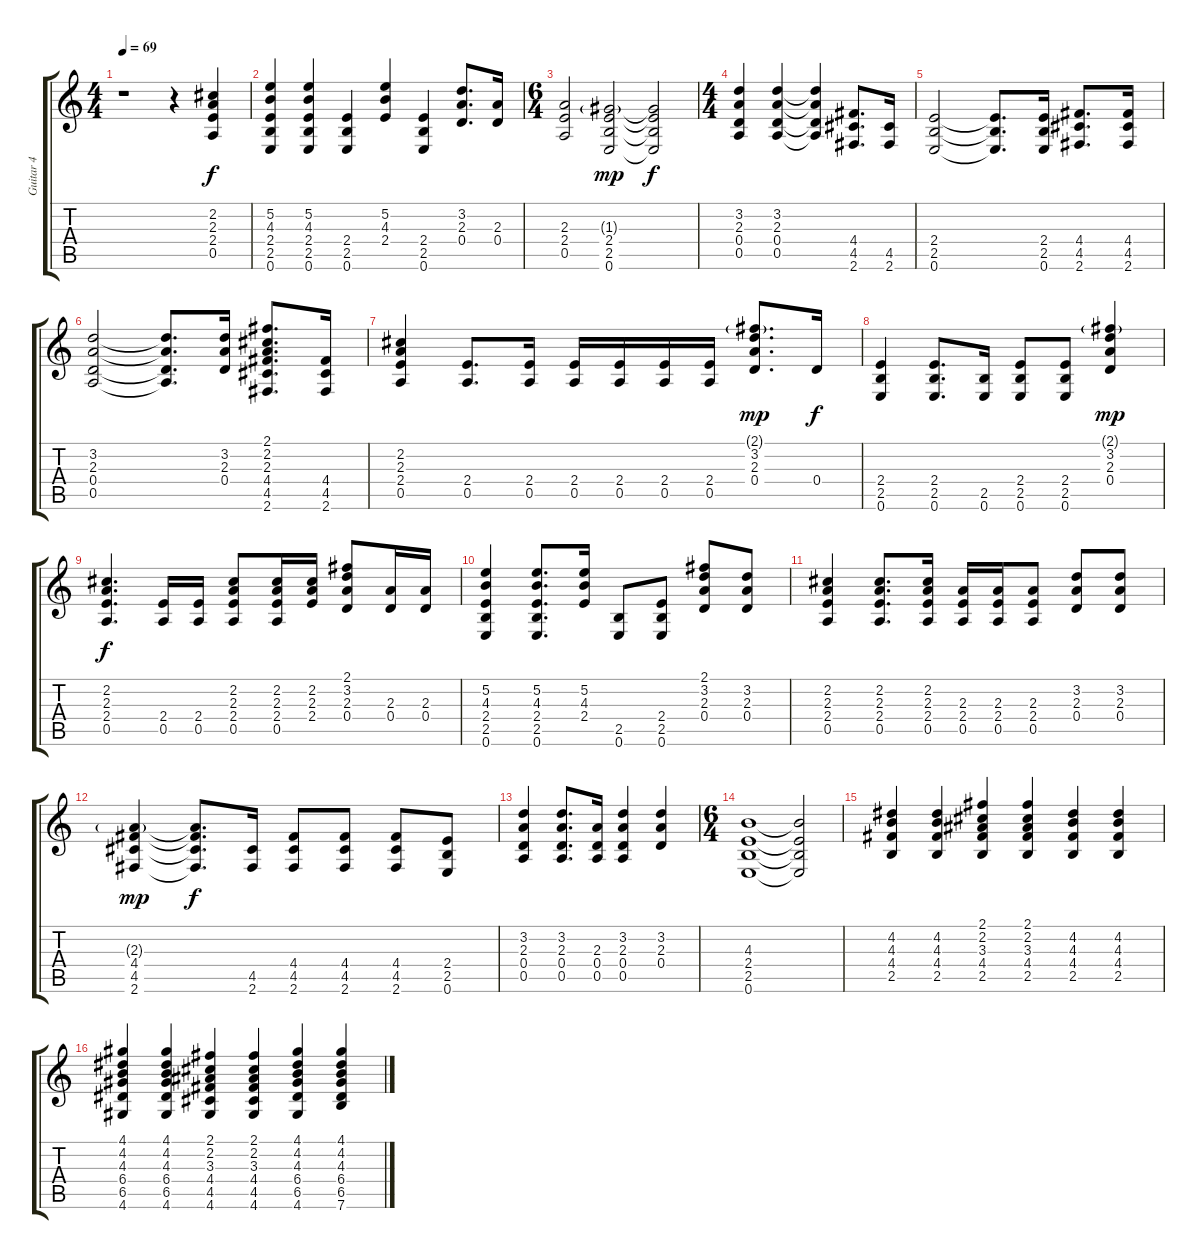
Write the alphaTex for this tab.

\track ("Guitar 4" "Guitar 4") {instrument overdrivenguitar}
\staff {score tabs}
\tuning (E4 B3 G3 D3 A2 E2) {hide}
\ts (4 4)
\tempo 69
\clef g2
\ks c
r.1{dy f} r.4 (2.2 2.3 2.4 0.5).4 |
(5.2 4.3 2.4 2.5 0.6).4 (5.2 4.3 2.4 2.5 0.6).4 (2.4 2.5 0.6).4 (5.2 4.3 2.4).4 (2.4 2.5 0.6).4 (3.2 2.3 0.4).8{d} (2.3 0.4).16 |
\ts (6 4)
(2.3 2.4 0.5).2 (1.3{g} 2.4 2.5 0.6).2{dy mp} (1.3{t} 2.4{t} 2.5{t} 0.6{t}).2{dy f} |
\ts (4 4)
(3.2 2.3 0.4 0.5).4 (3.2 2.3 0.4 0.5).4 (3.2{t} 2.3{t} 0.4{t} 0.5{t}).4 (4.4 4.5 2.6).8{d} (4.5 2.6).16 |
(2.4 2.5 0.6).2 (2.4{t} 2.5{t} 0.6{t}).8{d} (2.4 2.5 0.6).16 (4.4 4.5 2.6).8{d} (4.4 4.5 2.6).16 |
(3.2 2.3 0.4 0.5).2 (3.2{t} 2.3{t} 0.4{t} 0.5{t}).8{d} (3.2 2.3 0.4).16 (2.1 2.2 2.3 4.4 4.5 2.6).8{d} (4.4 4.5 2.6).16 |
(2.2 2.3 2.4 0.5).4 (2.4 0.5).8{d} (2.4 0.5).16 (2.4 0.5).16 (2.4 0.5).16 (2.4 0.5).16 (2.4 0.5).16 (2.1{g} 3.2 2.3 0.4).8{d dy mp} 0.4.16{dy f} |
(2.4 2.5 0.6).4 (2.4 2.5 0.6).8{d} (2.5 0.6).16 (2.4 2.5 0.6).8 (2.4 2.5 0.6).8 (2.1{g} 3.2 2.3 0.4).4{dy mp} |
(2.2 2.3 2.4 0.5).4{d dy f} (2.4 0.5).16 (2.4 0.5).16 (2.2 2.3 2.4 0.5).8 (2.2 2.3 2.4 0.5).16 (2.2 2.3 2.4).16 (2.1 3.2 2.3 0.4).8 (2.3 0.4).16 (2.3 0.4).16 |
(5.2 4.3 2.4 2.5 0.6).4 (5.2 4.3 2.4 2.5 0.6).8{d} (5.2 4.3 2.4).16 (2.5 0.6).8 (2.4 2.5 0.6).8 (2.1 3.2 2.3 0.4).8 (3.2 2.3 0.4).8 |
(2.2 2.3 2.4 0.5).4 (2.2 2.3 2.4 0.5).8{d} (2.2 2.3 2.4 0.5).16 (2.3 2.4 0.5).16 (2.3 2.4 0.5).16 (2.3 2.4 0.5).8 (3.2 2.3 0.4).8 (3.2 2.3 0.4).8 |
(2.3{g} 4.4 4.5 2.6).4{dy mp} (2.3{t} 4.4{t} 4.5{t} 2.6{t}).8{d dy f} (4.5 2.6).16 (4.4 4.5 2.6).8 (4.4 4.5 2.6).8 (4.4 4.5 2.6).8 (2.4 2.5 0.6).8 |
(3.2 2.3 0.4 0.5).4 (3.2 2.3 0.4 0.5).8{d} (2.3 0.4 0.5).16 (3.2 2.3 0.4 0.5).4 (3.2 2.3 0.4).4 |
\ts (6 4)
(4.3 2.4 2.5 0.6).1 (4.3{t} 2.4{t} 2.5{t} 0.6{t}).2 |
(4.2 4.3 4.4 2.5).4 (4.2 4.3 4.4 2.5).4 (2.1 2.2 3.3 4.4 2.5).4 (2.1 2.2 3.3 4.4 2.5).4 (4.2 4.3 4.4 2.5).4 (4.2 4.3 4.4 2.5).4 |
(4.1 4.2 4.3 6.4 6.5 4.6).4 (4.1 4.2 4.3 6.4 6.5 4.6).4 (2.1 2.2 3.3 4.4 4.5 4.6).4 (2.1 2.2 3.3 4.4 4.5 4.6).4 (4.1 4.2 4.3 6.4 6.5 4.6).4 (4.1 4.2 4.3 6.4 6.5 7.6).4
